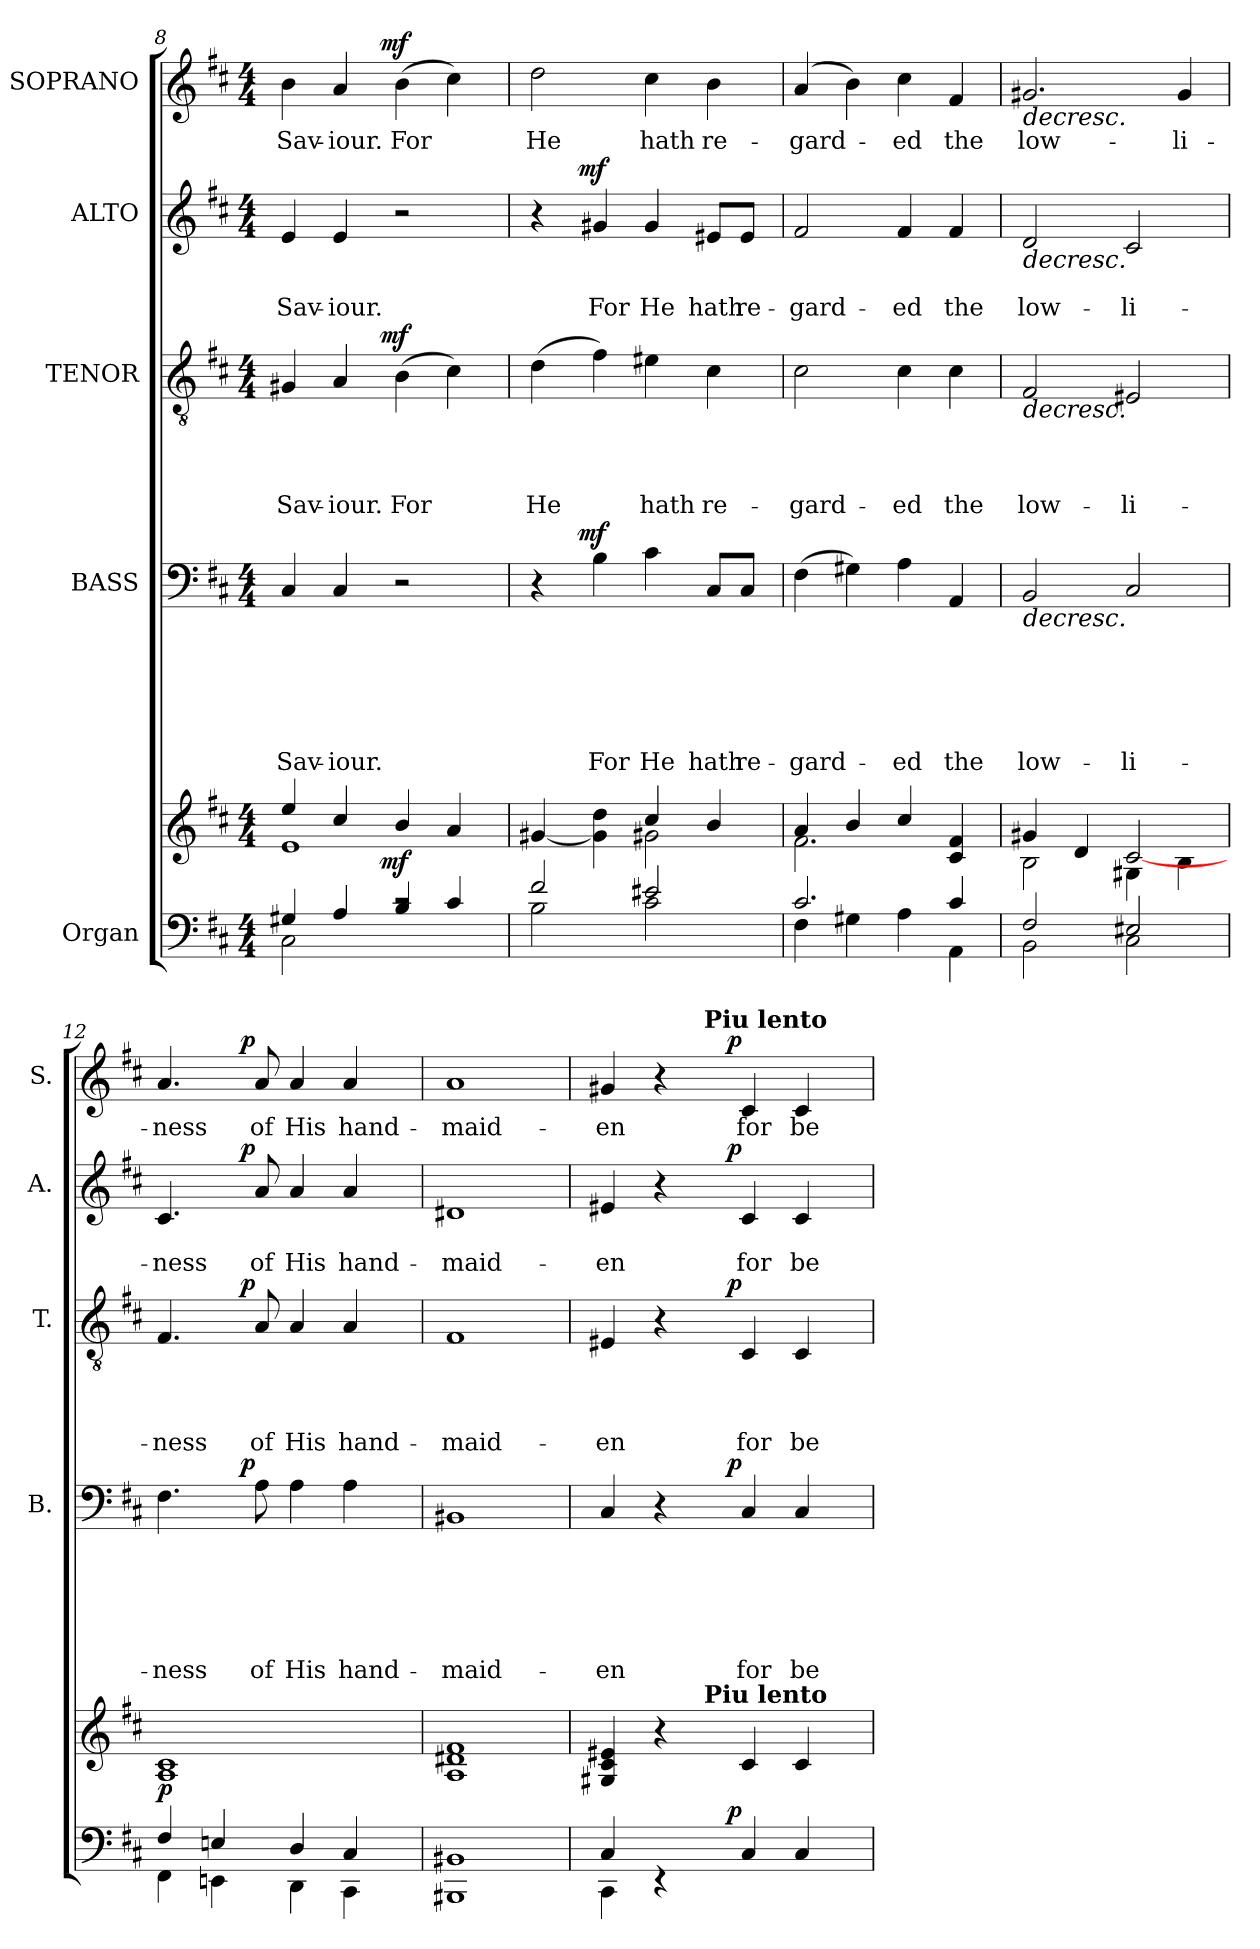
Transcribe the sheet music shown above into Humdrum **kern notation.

**kern	**kern	**dynam	**kern	**text	**text	**text	**text	**text	**text	**dynam	**kern	**text	**text	**text	**text	**dynam	**kern	**text	**text	**dynam	**kern	**text	**dynam
*part5	*part5	*part5	*part4	*part4	*part4	*part4	*part4	*part4	*part4	*part4	*part3	*part3	*part3	*part3	*part3	*part3	*part2	*part2	*part2	*part2	*part1	*part1	*part1
*staff6	*staff5	*staff5/6	*staff4	*staff4	*staff4	*staff4	*staff4	*staff4	*staff4	*staff4	*staff3	*staff3	*staff3	*staff3	*staff3	*staff3	*staff2	*staff2	*staff2	*staff2	*staff1	*staff1	*staff1
*I"Organ	*	*	*I"BASS	*	*	*	*	*	*	*	*I"TENOR	*	*	*	*	*	*I"ALTO	*	*	*	*I"SOPRANO	*	*
*	*	*	*I'B.	*	*	*	*	*	*	*	*I'T.	*	*	*	*	*	*I'A.	*	*	*	*I'S.	*	*
*clefF4	*clefG2	*	*clefF4	*	*	*	*	*	*	*	*clefGv2	*	*	*	*	*	*clefG2	*	*	*	*clefG2	*	*
*k[f#c#]	*k[f#c#]	*	*k[f#c#]	*	*	*	*	*	*	*	*k[f#c#]	*	*	*	*	*	*k[f#c#]	*	*	*	*k[f#c#]	*	*
*D:	*D:	*	*D:	*	*	*	*	*	*	*	*D:	*	*	*	*	*	*D:	*	*	*	*D:	*	*
*M4/4	*M4/4	*	*M4/4	*	*	*	*	*	*	*	*M4/4	*	*	*	*	*	*M4/4	*	*	*	*M4/4	*	*
=8	=8	=8	=8	=8	=8	=8	=8	=8	=8	=8	=8	=8	=8	=8	=8	=8	=8	=8	=8	=8	=8	=8	=8
*^	*^	*	*	*	*	*	*	*	*	*	*	*	*	*	*	*	*	*	*	*	*	*	*
!	!	!	!	!	!	!	!	!	!	!	!LO:LY:b	!	!	!	!	!	!LO:LY:b	!	!	!	!LO:LY:b	!	!	!LO:LY:b	!
*	*^	*	*	*	*	*	*	*	*	*	*	*	*^	*	*	*	*	*	*	*	*	*	*^	*	*
2C#\	4G#X/	4...ryy	1e	4ee/	.	4C#/	.	.	.	.	.	Sav-	.	4G#X/	4...ryy	.	.	.	Sav-	.	4e/	.	Sav-	.	4b\	4...ryy	Sav-	.
!	!	!	!	!	!	!	!	!	!	!	!	!LO:LY:b	!	!	!	!	!	!	!LO:LY:b	!	!	!	!LO:LY:b	!	!	!	!LO:LY:b	!
.	4A/	.	.	4cc#/	.	4C#/	.	.	.	.	.	-iour.	.	4A/	.	.	.	.	-iour.	.	4e/	.	-iour.	.	4a/	.	-iour.	.
!	!	!	!	!	!LO:DY:a=2	!	!	!	!	!	!	!	!	!	!	!	!	!	!	!LO:DY:a	!	!	!	!	!	!	!	!LO:DY:a
.	.	2ryy	.	.	mf	.	.	.	.	.	.	.	.	.	2ryy	.	.	.	.	mf	.	.	.	.	.	2ryy	.	mf
!	!	!	!	!	!	!	!	!	!	!	!	!	!	!	!	!	!	!	!LO:LY:b	!	!	!	!	!	!	!	!LO:LY:b	!
2rc	4B/	.	.	4b/	.	2r	.	.	.	.	.	.	.	(>4B\	.	.	.	.	For	.	2r	.	.	.	(>4b\	.	For	.
.	4c#/	.	.	4a/	.	.	.	.	.	.	.	.	.	4c#\)	.	.	.	.	.	.	.	.	.	.	4cc#\)	.	.	.
.	.	32ryy	.	.	.	.	.	.	.	.	.	.	.	.	32ryy	.	.	.	.	.	.	.	.	.	.	32ryy	.	.
!!LO:PB:g=z
=9	=9	=9	=9	=9	=9	=9	=9	=9	=9	=9	=9	=9	=9	=9	=9	=9	=9	=9	=9	=9	=9	=9	=9	=9	=9	=9	=9	=9
!	!	!	!	!	!	!	!	!	!	!	!	!	!	!	!	!	!	!	!LO:LY:b	!	!	!	!	!	!	!	!LO:LY:b	!
*	*v	*v	*	*	*	*^	*	*	*	*	*	*	*	*v	*v	*	*	*	*	*	*^	*	*	*	*v	*v	*	*
2f#/	2B\	[<4g#X/	2ryy	.	4r	8..ryy	.	.	.	.	.	.	.	(>4d\	.	.	.	He	.	4r	8..ryy	.	.	.	2dd\	He	.
!	!	!	!	!	!	!	!	!	!	!	!	!	!LO:DY:a	!	!	!	!	!	!	!	!	!	!	!LO:DY:a	!	!	!
.	.	.	.	.	.	2ryy	.	.	.	.	.	.	mf	.	.	.	.	.	.	.	2ryy	.	.	mf	.	.	.
!	!	!	!	!	!	!	!	!	!	!	!	!LO:LY:b	!	!	!	!	!	!	!	!	!	!	!LO:LY:b	!	!	!	!
.	.	4g#\] 4dd\	.	.	4B\	.	.	.	.	.	.	For	.	4f#\)	.	.	.	.	.	4g#X/	.	.	For	.	.	.	.
!	!	!	!	!	!	!	!	!	!	!	!	!LO:LY:b	!	!	!	!	!	!LO:LY:b	!	!	!	!	!LO:LY:b	!	!	!LO:LY:b	!
2e#X/	2c#\	4cc#/	2g#X\	.	4c#\	.	.	.	.	.	.	He	.	4e#X\	.	.	.	hath	.	4g#/	.	.	He	.	4cc#\	hath	.
.	.	.	.	.	.	4ryy	.	.	.	.	.	.	.	.	.	.	.	.	.	.	4ryy	.	.	.	.	.	.
!	!	!	!	!	!	!	!	!	!	!	!	!LO:LY:b	!	!	!	!	!	!LO:LY:b	!	!	!	!	!LO:LY:b	!	!	!LO:LY:b	!
.	.	4b/	.	.	8C#/L	.	.	.	.	.	.	hath	.	4c#\	.	.	.	re-	.	8e#X/L	.	.	hath	.	4b\	re-	.
!	!	!	!	!	!	!	!	!	!	!	!	!LO:LY:b	!	!	!	!	!	!	!	!	!	!	!LO:LY:b	!	!	!	!
.	.	.	.	.	8C#/J	.	.	.	.	.	.	re-	.	.	.	.	.	.	.	8e#/J	.	.	re-	.	.	.	.
.	.	.	.	.	.	32ryy	.	.	.	.	.	.	.	.	.	.	.	.	.	.	32ryy	.	.	.	.	.	.
=10	=10	=10	=10	=10	=10	=10	=10	=10	=10	=10	=10	=10	=10	=10	=10	=10	=10	=10	=10	=10	=10	=10	=10	=10	=10	=10	=10
!	!	!	!	!	!	!	!	!	!	!	!	!LO:LY:b	!	!	!	!	!	!LO:LY:b	!	!	!	!	!LO:LY:b	!	!	!LO:LY:b	!
*	*	*	*	*	*v	*v	*	*	*	*	*	*	*	*	*	*	*	*	*	*v	*v	*	*	*	*	*	*
2.c#/	4F#\	2.f#\	4a/	.	(>4F#\	.	.	.	.	.	-gard-	.	2c#\	.	.	.	-gard-	.	2f#/	.	-gard-	.	(4a/	-gard-	.
.	4G#X\	.	4b/	.	4G#X\)	.	.	.	.	.	.	.	.	.	.	.	.	.	.	.	.	.	4b\)	.	.
!	!	!	!	!	!	!	!	!	!	!	!LO:LY:b	!	!	!	!	!	!LO:LY:b	!	!	!	!LO:LY:b	!	!	!LO:LY:b	!
.	4A\	.	4cc#/	.	4A\	.	.	.	.	.	-ed	.	4c#\	.	.	.	-ed	.	4f#/	.	-ed	.	4cc#\	-ed	.
!	!	!	!	!	!	!	!	!	!	!	!LO:LY:b	!	!	!	!	!	!LO:LY:b	!	!	!	!LO:LY:b	!	!	!LO:LY:b	!
4c#/	4AA\	4ryy	4c#/ 4f#/	.	4AA/	.	.	.	.	.	the	.	4c#\	.	.	.	the	.	4f#/	.	the	.	4f#/	the	.
=11	=11	=11	=11	=11	=11	=11	=11	=11	=11	=11	=11	=11	=11	=11	=11	=11	=11	=11	=11	=11	=11	=11	=11	=11	=11
!	!	!	!	!	!	!	!	!	!	!	!LO:LY:b	!LO:HP:b	!	!	!	!	!LO:LY:b	!LO:HP:b	!	!	!LO:LY:b	!LO:HP:b	!	!LO:LY:b	!LO:HP:b
2BB\	2F#/	2B\	4g#X/	.	2BB/	.	.	.	.	.	low-	>	2F#/	.	.	.	low-	>	2d/	.	low-	>	2.g#X/	low-	>
.	.	.	4d/	.	.	.	.	.	.	.	.	.	.	.	.	.	.	.	.	.	.	.	.	.	.
!	!	!	!	!	!	!	!	!	!	!	!LO:LY:b	!	!	!	!	!	!LO:LY:b	!	!	!	!LO:LY:b	!	!	!	!
2C#\	2E#X/	4G#X\	[>2c#/	.	2C#/	.	.	.	.	.	-li-	.	2E#X/	.	.	.	-li-	.	2c#/	.	-li-	.	.	.	.
!	!	!	!	!	!	!	!	!	!	!	!	!	!	!	!	!	!	!	!	!	!	!	!	!LO:LY:b	!
.	.	4B\	.	.	.	.	.	.	.	.	.	.	.	.	.	.	.	.	.	.	.	.	4g#/	-li-	.
*	*	*v	*v	*	*	*	*	*	*	*	*	*	*	*	*	*	*	*	*	*	*	*	*	*	*
=12	=12	=12	=12	=12	=12	=12	=12	=12	=12	=12	=12	=12	=12	=12	=12	=12	=12	=12	=12	=12	=12	=12	=12	=12
!	!	!	!LO:DY:a=2	!	!	!	!	!	!	!LO:LY:b	!	!	!	!	!	!LO:LY:b	!	!	!	!LO:LY:b	!	!	!LO:LY:b	!
*	*	*	*	*^	*	*	*	*	*	*	*	*^	*	*	*	*	*	*^	*	*	*	*^	*	*
4FF#\	4F#/	1A 1c#	p	4.F#\	4ryy	.	.	.	.	.	-ness	.	4.F#/	4ryy	.	.	.	-ness	.	4.c#/	4ryy	.	-ness	.	4.a/	4ryy	-ness	.
4EEn\	4En/	.	.	.	16.ryy	.	.	.	.	.	.	.	.	16.ryy	.	.	.	.	.	.	16.ryy	.	.	.	.	16.ryy	.	.
!	!	!	!	!	!	!	!	!	!	!	!	!LO:DY:a	!	!	!	!	!	!	!LO:DY:a	!	!	!	!	!LO:DY:a	!	!	!	!LO:DY:a
.	.	.	.	.	2ryy	.	.	.	.	.	.	p	.	2ryy	.	.	.	.	p	.	2ryy	.	.	p	.	2ryy	.	p
!	!	!	!	!	!	!	!	!	!	!	!LO:LY:b	!	!	!	!	!	!	!LO:LY:b	!	!	!	!	!LO:LY:b	!	!	!	!LO:LY:b	!
.	.	.	.	8A\	.	.	.	.	.	.	of	]	8A/	.	.	.	.	of	]	8a/	.	.	of	]	8a/	.	of	]
!	!	!	!	!	!	!	!	!	!	!	!LO:LY:b	!	!	!	!	!	!	!LO:LY:b	!	!	!	!	!LO:LY:b	!	!	!	!LO:LY:b	!
4DD\	4D/	.	.	4A\	.	.	.	.	.	.	His	.	4A/	.	.	.	.	His	.	4a/	.	.	His	.	4a/	.	His	.
!	!	!	!	!	!	!	!	!	!	!	!LO:LY:b	!	!	!	!	!	!	!LO:LY:b	!	!	!	!	!LO:LY:b	!	!	!	!LO:LY:b	!
4CC#\	4C#/	.	.	4A\	.	.	.	.	.	.	hand-	.	4A/	.	.	.	.	hand-	.	4a/	.	.	hand-	.	4a/	.	hand-	.
.	.	.	.	.	8ryy	.	.	.	.	.	.	.	.	8ryy	.	.	.	.	.	.	8ryy	.	.	.	.	8ryy	.	.
.	.	.	.	.	32ryy	.	.	.	.	.	.	.	.	32ryy	.	.	.	.	.	.	32ryy	.	.	.	.	32ryy	.	.
=13	=13	=13	=13	=13	=13	=13	=13	=13	=13	=13	=13	=13	=13	=13	=13	=13	=13	=13	=13	=13	=13	=13	=13	=13	=13	=13	=13	=13
!	!	!	!	!	!	!	!	!	!	!	!LO:LY:b	!	!	!	!	!	!	!LO:LY:b	!	!	!	!	!LO:LY:b	!	!	!	!LO:LY:b	!
*	*	*	*	*v	*v	*	*	*	*	*	*	*	*	*	*	*	*	*	*	*v	*v	*	*	*	*v	*v	*	*
*v	*v	*	*	*	*	*	*	*	*	*	*	*v	*v	*	*	*	*	*	*	*	*	*	*	*	*
1BBB#X 1BB#X	1A 1d#X 1f#	.	1BB#X	.	.	.	.	.	-maid-	.	1F#	.	.	.	-maid-	.	1d#X	.	-maid-	.	1a	-maid-	.
!!LO:LB:g=z
=14	=14	=14	=14	=14	=14	=14	=14	=14	=14	=14	=14	=14	=14	=14	=14	=14	=14	=14	=14	=14	=14	=14	=14
*^	*	*	*	*	*	*	*	*	*	*	*	*	*	*	*	*	*	*	*	*	*	*	*
!	!	!	!	!	!	!	!	!	!	!LO:LY:b	!	!	!	!	!	!LO:LY:b	!	!	!	!LO:LY:b	!	!	!LO:LY:b	!
*	*^	*^	*	*^	*	*	*	*	*	*	*	*^	*	*	*	*	*	*^	*	*	*	*^	*	*
*	*	*	*	*	*	*	*	*	*	*	*	*	*	*	*	*	*	*	*	*	*	*	*	*	*	*	*	*^	*	*
4C#/	4CC#\	4...ryy	4G#X/ 4c#/ 4e#X/	4ryy	.	4C#/	4...ryy	.	.	.	.	.	-en	.	4E#X/	4...ryy	.	.	.	-en	.	4e#X/	4...ryy	.	-en	.	4g#X/	4...ryy	4ryy	-en	.
4ryy	4rEE	.	4r	8ryy	.	4r	.	.	.	.	.	.	.	.	4r	.	.	.	.	.	.	4r	.	.	.	.	4r	.	8ryy	.	.
.	.	.	.	32ryy	.	.	.	.	.	.	.	.	.	.	.	.	.	.	.	.	.	.	.	.	.	.	.	.	32ryy	.	.
!	!	!	!	!	!	!	!	!	!	!	!	!	!	!	!	!	!	!	!	!	!	!	!	!	!	!	!	!	!LO:TX:a:B:t=Piu lento	!	!
!	!	!	!	!LO:TX:a:B:t=Piu lento	!	!	!	!	!	!	!	!	!	!	!	!	!	!	!	!	!	!	!	!	!	!	!	!	!	!	!
.	.	.	.	2ryy	.	.	.	.	.	.	.	.	.	.	.	.	.	.	.	.	.	.	.	.	.	.	.	.	2ryy	.	.
!	!	!	!	!	!LO:DY:a=2	!	!	!	!	!	!	!	!	!LO:DY:a	!	!	!	!	!	!	!LO:DY:a	!	!	!	!	!LO:DY:a	!	!	!	!	!LO:DY:a
.	.	2ryy	.	.	p	.	2ryy	.	.	.	.	.	.	p	.	2ryy	.	.	.	.	p	.	2ryy	.	.	p	.	2ryy	.	.	p
!	!	!	!	!	!	!	!	!	!	!	!	!	!LO:LY:b	!	!	!	!	!	!	!LO:LY:b	!	!	!	!	!LO:LY:b	!	!	!	!	!LO:LY:b	!
4C#/	2ryy	.	4c#/	.	.	4C#/	.	.	.	.	.	.	for	.	4C#/	.	.	.	.	for	.	4c#/	.	.	for	.	4c#/	.	.	for	.
!	!	!	!	!	!	!	!	!	!	!	!	!	!LO:LY:b	!	!	!	!	!	!	!LO:LY:b	!	!	!	!	!LO:LY:b	!	!	!	!	!LO:LY:b	!
4C#/	.	.	4c#/	.	.	4C#/	.	.	.	.	.	.	be-	.	4C#/	.	.	.	.	be-	.	4c#/	.	.	be-	.	4c#/	.	.	be-	.
.	.	.	.	16.ryy	.	.	.	.	.	.	.	.	.	.	.	.	.	.	.	.	.	.	.	.	.	.	.	.	16.ryy	.	.
.	.	32ryy	.	.	.	.	32ryy	.	.	.	.	.	.	.	.	32ryy	.	.	.	.	.	.	32ryy	.	.	.	.	32ryy	.	.	.
*v	*v	*v	*	*	*	*v	*v	*	*	*	*	*	*	*	*v	*v	*	*	*	*	*	*v	*v	*	*	*	*v	*v	*v	*	*
*	*v	*v	*	*	*	*	*	*	*	*	*	*	*	*	*	*	*	*	*	*	*	*	*	*
=	=	=	=	=	=	=	=	=	=	=	=	=	=	=	=	=	=	=	=	=	=	=	=
*-	*-	*-	*-	*-	*-	*-	*-	*-	*-	*-	*-	*-	*-	*-	*-	*-	*-	*-	*-	*-	*-	*-	*-
